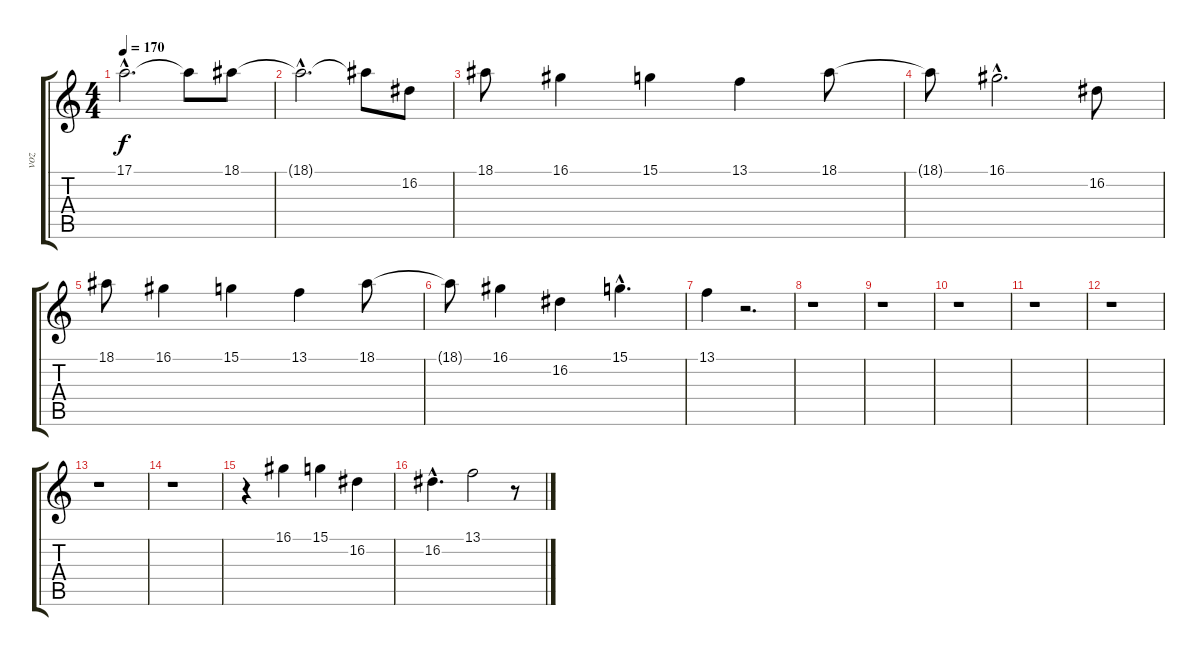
\track ("voz" "voz") {instrument trumpet}
\staff {score tabs}
\tuning (E4 B3 G3 D3 A2 E2) {hide}
\ts (4 4)
\tempo 170
\clef g2
\ks c
17.1{hac}.2{d dy f} 17.1{t}.8 18.1.8 |
18.1{hac t}.2{d} 18.1{t}.8 16.2.8 |
18.1.8 16.1.4 15.1.4 13.1.4 18.1.8 |
18.1{t}.8 16.1{hac}.2{d} 16.2.8 |
18.1.8 16.1.4 15.1.4 13.1.4 18.1.8 |
18.1{t}.8 16.1.4 16.2.4 15.1{hac}.4{d} |
13.1.4 r.2{d} |
r.1 |
r.1 |
r.1 |
r.1 |
r.1 |
r.1 |
r.1 |
r.4 16.1.4 15.1.4 16.2.4 |
16.2{hac}.4{d} 13.1.2 r.8
